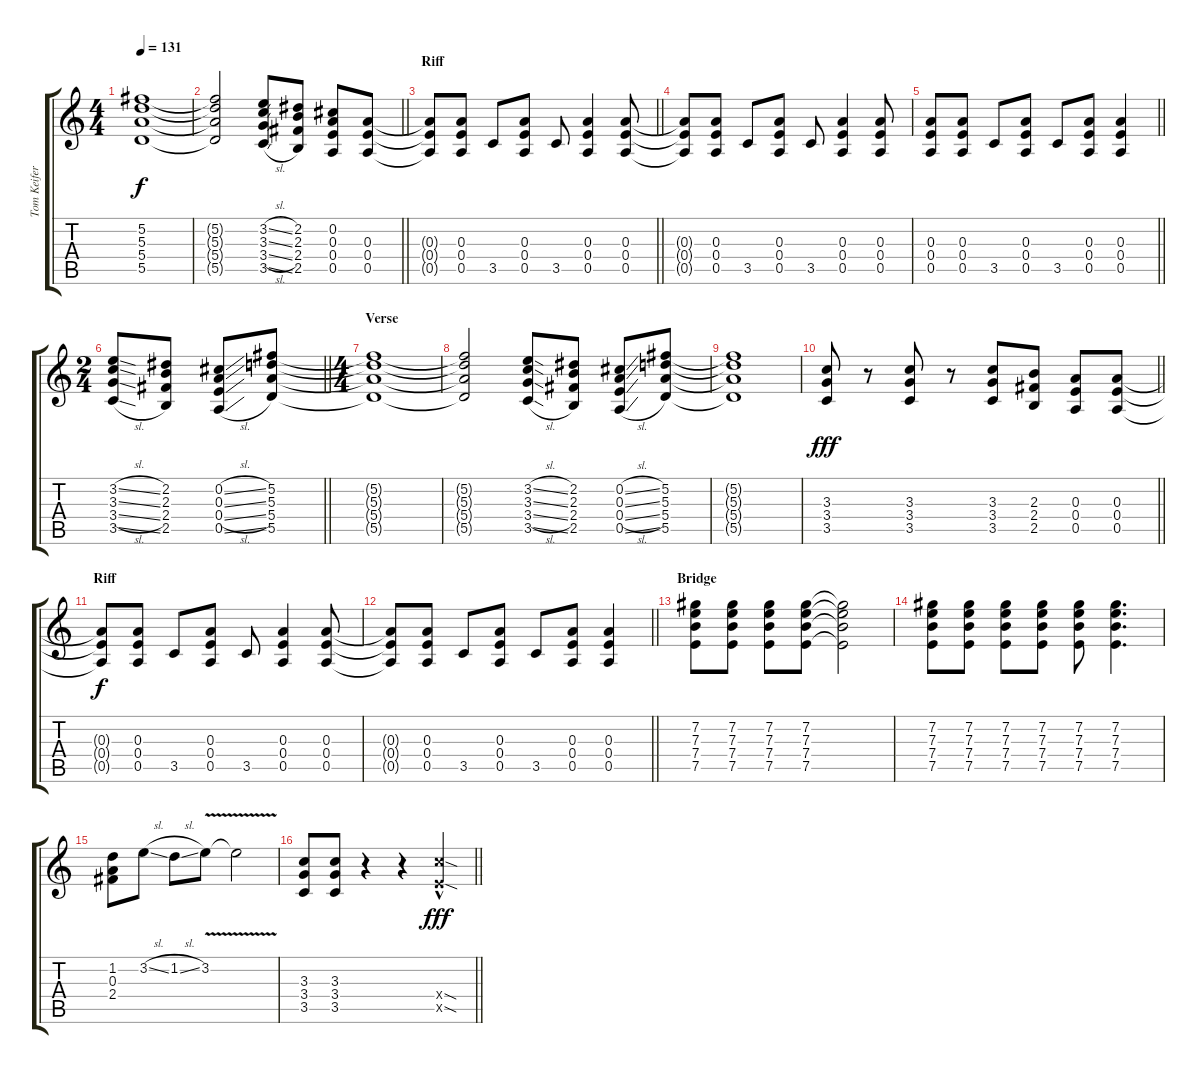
\track ("Tom Keifer - Rhytm Guitar" "Tom Keifer") {instrument distortionguitar}
\staff {score tabs}
\tuning (E4 Db4 A3 E3 A2 E2) {hide}
\ts (4 4)
\tempo 131
\clef g2
\ks c
(5.2{t} 5.3{t} 5.4{t} 5.5{t}).1{dy f} |
\barLineRight lightlight
(5.2{t} 5.3{t} 5.4{t} 5.5{t}).2 (3.2{sl} 3.3{sl} 3.4{sl} 3.5{sl}).8 (2.2 2.3 2.4 2.5).8 (0.2 0.3 0.4 0.5).8 (0.3 0.4 0.5).8 |
\section ("" "Riff")
\barLineRight lightlight
(0.3{t} 0.4{t} 0.5{t}).8 (0.3 0.4 0.5).8 3.5.8 (0.3 0.4 0.5).8 3.5.8 (0.3 0.4 0.5).4 (0.3 0.4 0.5).8 |
(0.3{t} 0.4{t} 0.5{t}).8 (0.3 0.4 0.5).8 3.5.8 (0.3 0.4 0.5).8 3.5.8 (0.3 0.4 0.5).4 (0.3 0.4 0.5).8 |
\barLineRight lightlight
(0.3 0.4 0.5).8 (0.3 0.4 0.5).8 3.5.8 (0.3 0.4 0.5).8 3.5.8 (0.3 0.4 0.5).8 (0.3 0.4 0.5).4 |
\ts (2 4)
\barLineRight lightlight
(3.2{sl} 3.3{sl} 3.4{sl} 3.5{sl}).8 (2.2 2.3 2.4 2.5).8 (0.2{sl} 0.3{sl} 0.4{sl} 0.5{sl}).8 (5.2 5.3 5.4 5.5).8 |
\ts (4 4)
\section ("" "Verse")
(5.2{t} 5.3{t} 5.4{t} 5.5{t}).1 |
(5.2{t} 5.3{t} 5.4{t} 5.5{t}).2 (3.2{sl} 3.3{sl} 3.4{sl} 3.5{sl}).8 (2.2 2.3 2.4 2.5).8 (0.2{sl} 0.3{sl} 0.4{sl} 0.5{sl}).8 (5.2 5.3 5.4 5.5).8 |
(5.2{t} 5.3{t} 5.4{t} 5.5{t}).1 |
\barLineRight lightlight
(3.3 3.4 3.5).8{dy fff} r.8 (3.3 3.4 3.5).8 r.8 (3.3 3.4 3.5).8 (2.3 2.4 2.5).8 (0.3 0.4 0.5).8 (0.3 0.4 0.5).8 |
\section ("" "Riff")
(0.3{t} 0.4{t} 0.5{t}).8{dy f} (0.3 0.4 0.5).8 3.5.8 (0.3 0.4 0.5).8 3.5.8 (0.3 0.4 0.5).4 (0.3 0.4 0.5).8 |
\barLineRight lightlight
(0.3{t} 0.4{t} 0.5{t}).8 (0.3 0.4 0.5).8 3.5.8 (0.3 0.4 0.5).8 3.5.8 (0.3 0.4 0.5).8 (0.3 0.4 0.5).4 |
\section ("" "Bridge ")
(7.2 7.3 7.4 7.5).8 (7.2 7.3 7.4 7.5).8 (7.2 7.3 7.4 7.5).8 (7.2 7.3 7.4 7.5).8 (7.2{t} 7.3{t} 7.4{t} 7.5{t}).2 |
(7.2 7.3 7.4 7.5).8 (7.2 7.3 7.4 7.5).8 (7.2 7.3 7.4 7.5).8 (7.2 7.3 7.4 7.5).8 (7.2 7.3 7.4 7.5).8 (7.2 7.3 7.4 7.5).4{d} |
(1.2 0.3 2.4).8 3.2{sl}.8 1.2{sl}.8 3.2{v}.8 3.2{t}.2 |
\barLineRight lightlight
(3.3 3.4 3.5).8 (3.3 3.4 3.5).8 r.4 r.4 (0.4{sod hac x} 15.5{sod hac x}).4{dy fff}
